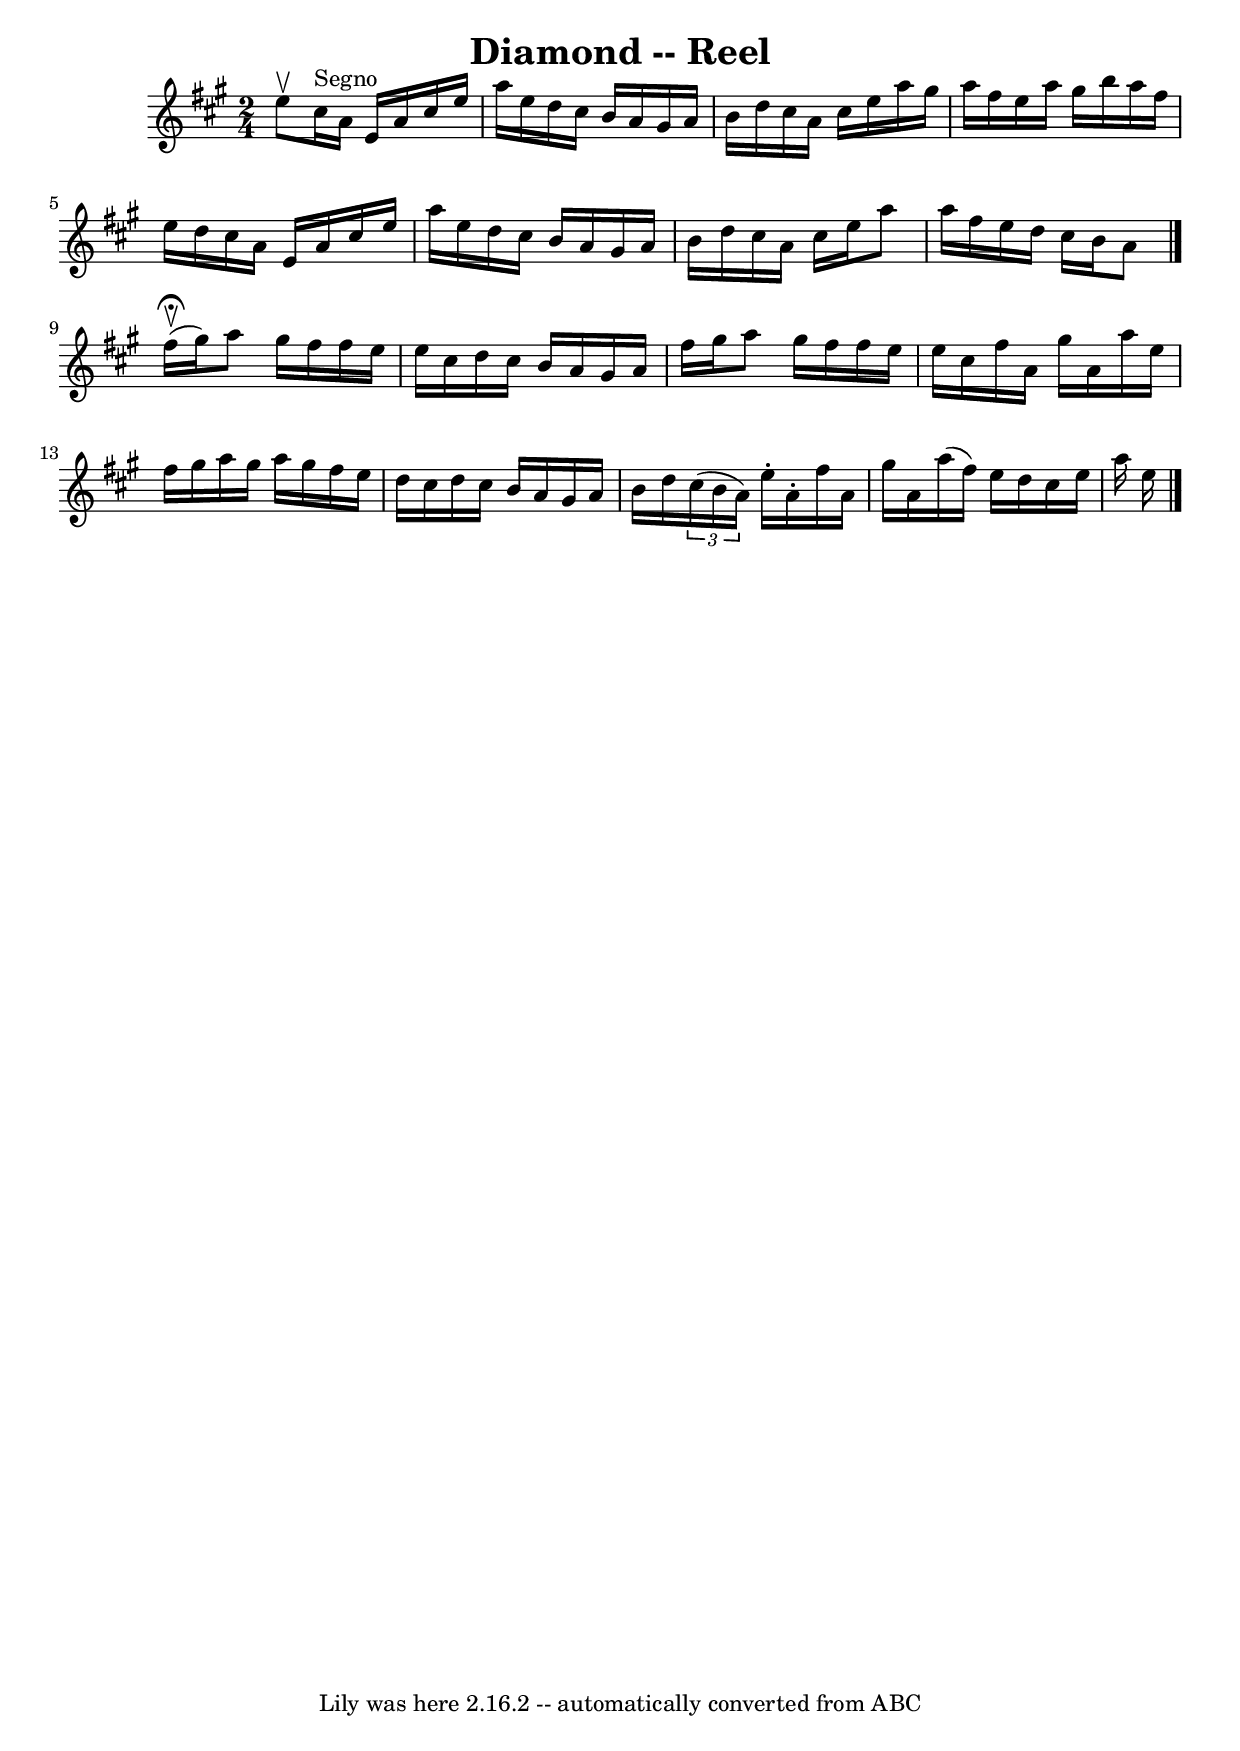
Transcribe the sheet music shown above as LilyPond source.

\version "2.16.2"
\include "Mammoth.ily"
\header {
  %% book = "Ryan's Mammoth Collection"
  crossRefNumber = "1"
  footnotes = ""
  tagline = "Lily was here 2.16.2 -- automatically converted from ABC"
  title = "Diamond -- Reel"

}
voicedefault =  {


  \time 2/4 
  \key a \major
  e''8^\upbow     |
  cis''16^"Segno"   
  a'16 e'16 a'16 cis''16 e''16 a''16 e''16    |
  d''16  
  cis''16 b'16 a'16 gis'16 a'16 b'16 d''16    |
  
  cis''16 a'16 cis''16 e''16 a''16 gis''16 a''16 fis''16    
  |
  e''16 a''16 gis''16 b''16 a''16 fis''16 e''16    
  d''16    |
  cis''16 a'16 e'16 a'16 cis''16 e''16    
  a''16 e''16    |
  d''16 cis''16 b'16 a'16 gis'16 a'16 
  b'16 d''16    |
  cis''16 a'16 cis''16 e''16 a''8    
  a''16 fis''16    |
  e''16 d''16 cis''16 b'16 a'8      
  \bar "|." fis''16^\fermata^\upbow(gis''16) |
  a''8    
  gis''16 fis''16 fis''16 e''16 e''16 cis''16    |
  d''16  
  cis''16 b'16 a'16 gis'16 a'16 fis''16 gis''16    |
  
  a''8 gis''16 fis''16 fis''16 e''16 e''16 cis''16    |
  
  fis''16 a'16 gis''16 a'16 a''16 e''16 fis''16 gis''16    
  |
  a''16 gis''16 a''16 gis''16 fis''16 e''16 d''16  
  cis''16    |
  d''16 cis''16 b'16 a'16 gis'16 a'16    
  b'16 d''16    |
  \times 2/3 { cis''16 (b'16 a'16) 
	     }   
  e''16-. a'16-. fis''16 a'16 gis''16 a'16    |
  a''16 (
  fis''16) e''16 d''16 cis''16 e''16 a''16 e''16      
  \bar "|."   

}

\score{
  <<

    \context Staff="default"
    {
      \voicedefault 
      
    }

  >>
  \layout {
    
  }
  \midi {
  }

}
